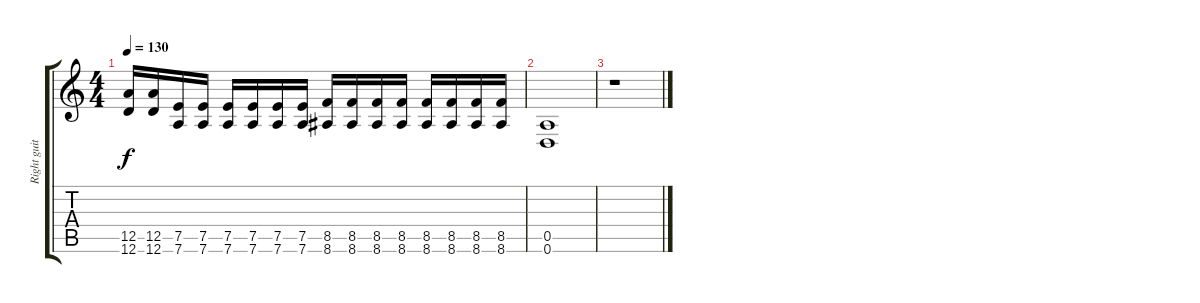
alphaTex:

\track ("Right guitar" "Right guit") {instrument overdrivenguitar}
\staff {score tabs}
\tuning (E4 B3 G3 D3 A2 D2) {hide}
\ts (4 4)
\tempo 130
\clef g2
\ks c
(12.5 12.6).16{dy f} (12.5 12.6).16 (7.5 7.6).16 (7.5 7.6).16 (7.5 7.6).16 (7.5 7.6).16 (7.5 7.6).16 (7.5 7.6).16 (8.5 8.6).16 (8.5 8.6).16 (8.5 8.6).16 (8.5 8.6).16 (8.5 8.6).16 (8.5 8.6).16 (8.5 8.6).16 (8.5 8.6).16 |
(0.5 0.6).1 |
r.1
